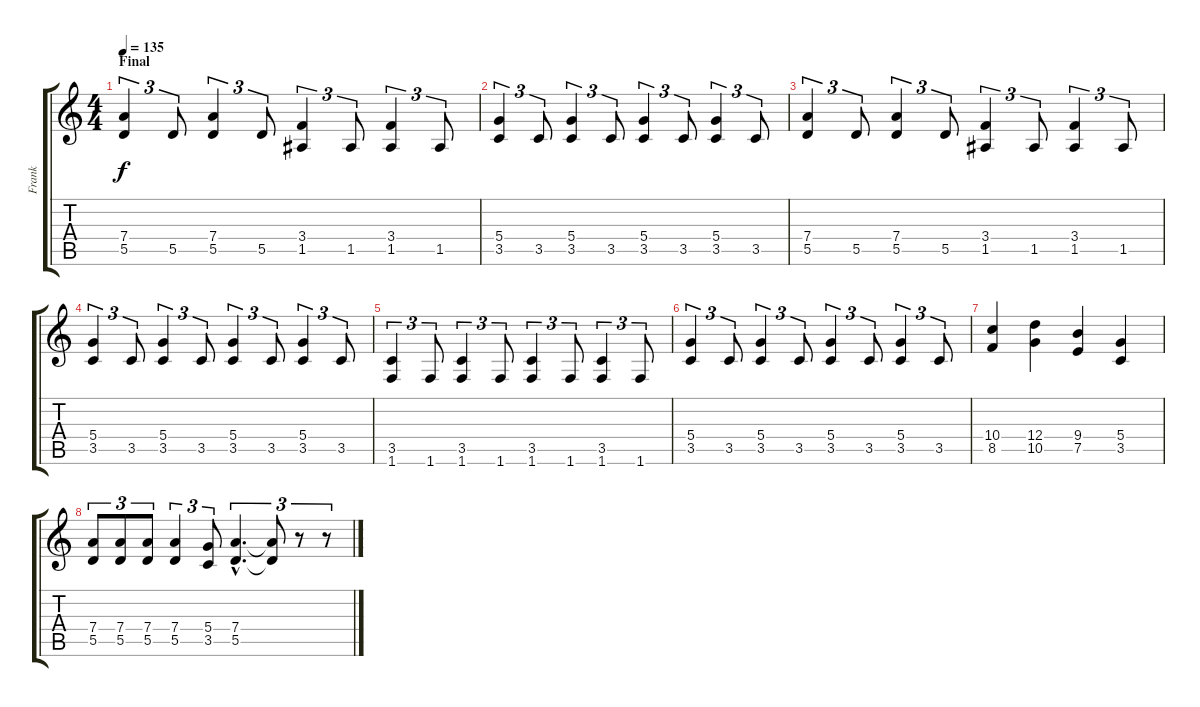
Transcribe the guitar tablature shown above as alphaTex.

\track ("Frank" "Frank") {instrument overdrivenguitar}
\staff {score tabs}
\tuning (E4 B3 G3 D3 A2 E2) {hide}
\ts (4 4)
\section ("" "Final")
\tempo 135
\clef g2
\ks c
(7.4 5.5).4{tu (3 2) dy f} 5.5.8{tu (3 2)} (7.4 5.5).4{tu (3 2)} 5.5.8{tu (3 2)} (3.4 1.5).4{tu (3 2)} 1.5.8{tu (3 2)} (3.4 1.5).4{tu (3 2)} 1.5.8{tu (3 2)} |
(5.4 3.5).4{tu (3 2)} 3.5.8{tu (3 2)} (5.4 3.5).4{tu (3 2)} 3.5.8{tu (3 2)} (5.4 3.5).4{tu (3 2)} 3.5.8{tu (3 2)} (5.4 3.5).4{tu (3 2)} 3.5.8{tu (3 2)} |
(7.4 5.5).4{tu (3 2)} 5.5.8{tu (3 2)} (7.4 5.5).4{tu (3 2)} 5.5.8{tu (3 2)} (3.4 1.5).4{tu (3 2)} 1.5.8{tu (3 2)} (3.4 1.5).4{tu (3 2)} 1.5.8{tu (3 2)} |
(5.4 3.5).4{tu (3 2)} 3.5.8{tu (3 2)} (5.4 3.5).4{tu (3 2)} 3.5.8{tu (3 2)} (5.4 3.5).4{tu (3 2)} 3.5.8{tu (3 2)} (5.4 3.5).4{tu (3 2)} 3.5.8{tu (3 2)} |
(3.5 1.6).4{tu (3 2)} 1.6.8{tu (3 2)} (3.5 1.6).4{tu (3 2)} 1.6.8{tu (3 2)} (3.5 1.6).4{tu (3 2)} 1.6.8{tu (3 2)} (3.5 1.6).4{tu (3 2)} 1.6.8{tu (3 2)} |
(5.4 3.5).4{tu (3 2)} 3.5.8{tu (3 2)} (5.4 3.5).4{tu (3 2)} 3.5.8{tu (3 2)} (5.4 3.5).4{tu (3 2)} 3.5.8{tu (3 2)} (5.4 3.5).4{tu (3 2)} 3.5.8{tu (3 2)} |
(10.4 8.5).4 (12.4 10.5).4 (9.4 7.5).4 (5.4 3.5).4 |
(7.4 5.5).8{tu (3 2)} (7.4 5.5).8{tu (3 2)} (7.4 5.5).8{tu (3 2)} (7.4 5.5).4{tu (3 2)} (5.4 3.5).8{tu (3 2)} (7.4{hac} 5.5{hac}).4{d tu (3 2)} (7.4{t} 5.5{t}).8{tu (3 2)} r.8{tu (3 2)} r.8{tu (3 2)}
